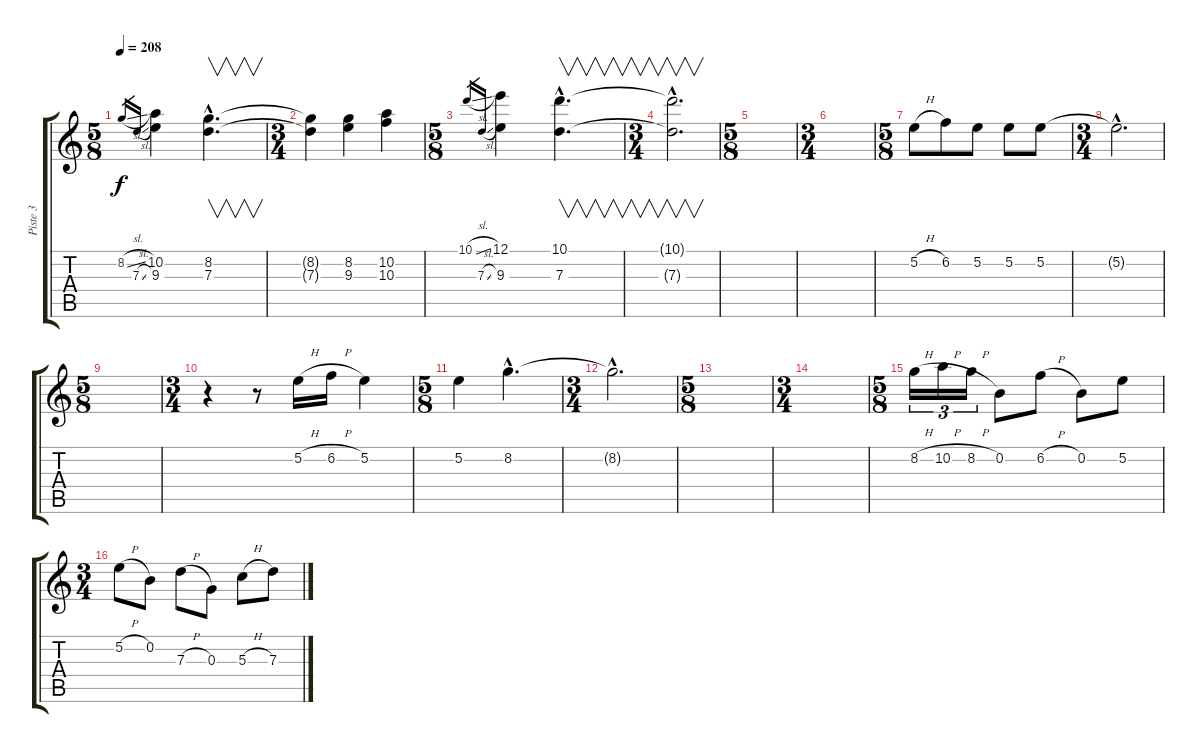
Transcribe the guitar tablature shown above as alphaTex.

\track ("Piste 3" "Piste 3") {instrument electricguitarclean}
\staff {score tabs}
\tuning (E4 B3 G3 D3 A2 E2) {hide}
\ts (5 8)
\tempo 208
\clef g2
\ks c
8.2{sl}.16{gr dy f} 7.3{sl}.16{gr} (10.2 9.3).4 (8.2{hac} 7.3{hac}).4{v d} |
\ts (3 4)
(8.2{t} 7.3{t}).4 (8.2 9.3).4 (10.2 10.3).4 |
\ts (5 8)
10.1{sl}.16{gr} 7.3{sl}.16{gr} (12.1 9.3).4 (10.1{hac} 7.3{hac}).4{v d} |
\ts (3 4)
(10.1{hac t} 7.3{hac t}).2{v d} |
\ts (5 8)
|
\ts (3 4)
|
\ts (5 8)
5.2{h}.8 6.2.8 5.2.8 5.2.8 5.2.8 |
\ts (3 4)
5.2{hac t}.2{d} |
\ts (5 8)
|
\ts (3 4)
r.4 r.8 5.2{h}.16 6.2{h}.16 5.2.4 |
\ts (5 8)
5.2.4 8.2{hac}.4{d} |
\ts (3 4)
8.2{hac t}.2{d} |
\ts (5 8)
|
\ts (3 4)
|
\ts (5 8)
8.2{h}.16{tu (3 2)} 10.2{h}.16{tu (3 2)} 8.2{h}.16{tu (3 2)} 0.2.8 6.2{h}.8 0.2.8 5.2.8 |
\ts (3 4)
5.2{h}.8 0.2.8 7.3{h}.8 0.3.8 5.3{h}.8 7.3.8
